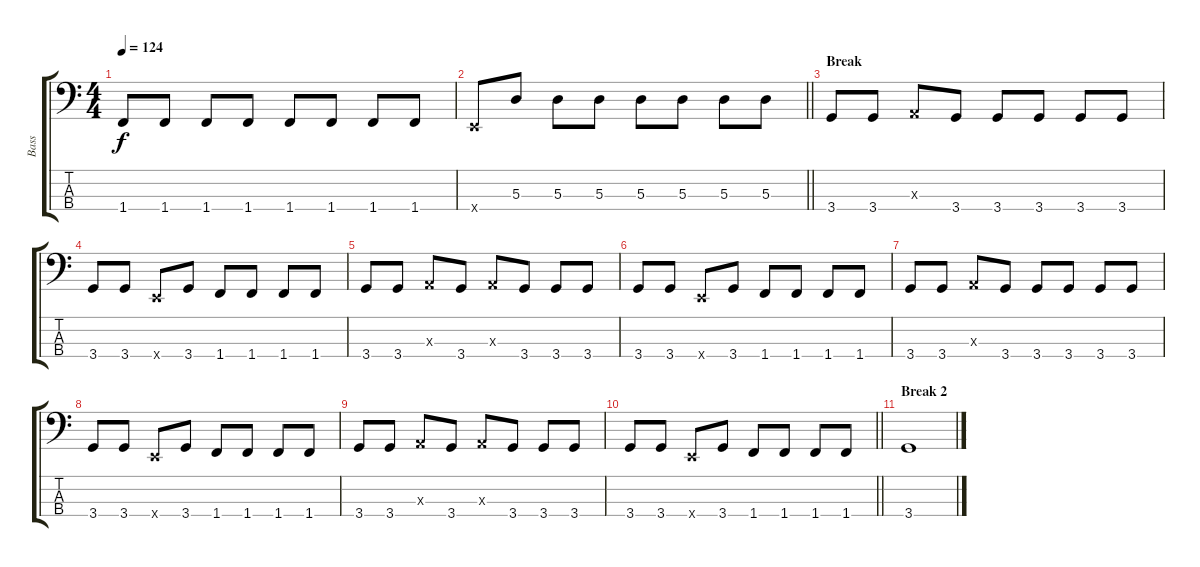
\track ("Bass" "Bass") {instrument electricbasspick}
\staff {score tabs}
\tuning (G2 D2 A1 E1) {hide}
\ts (4 4)
\tempo 124
\clef f4
\ks c
1.4.8{dy f} 1.4.8 1.4.8 1.4.8 1.4.8 1.4.8 1.4.8 1.4.8 |
\barLineRight lightlight
0.4{x}.8 5.3.8 5.3.8 5.3.8 5.3.8 5.3.8 5.3.8 5.3.8 |
\section ("" "Break ")
3.4.8 3.4.8 0.3{x}.8 3.4.8 3.4.8 3.4.8 3.4.8 3.4.8 |
3.4.8 3.4.8 0.4{x}.8 3.4.8 1.4.8 1.4.8 1.4.8 1.4.8 |
3.4.8 3.4.8 0.3{x}.8 3.4.8 0.3{x}.8 3.4.8 3.4.8 3.4.8 |
3.4.8 3.4.8 0.4{x}.8 3.4.8 1.4.8 1.4.8 1.4.8 1.4.8 |
3.4.8 3.4.8 0.3{x}.8 3.4.8 3.4.8 3.4.8 3.4.8 3.4.8 |
3.4.8 3.4.8 0.4{x}.8 3.4.8 1.4.8 1.4.8 1.4.8 1.4.8 |
3.4.8 3.4.8 0.3{x}.8 3.4.8 0.3{x}.8 3.4.8 3.4.8 3.4.8 |
\barLineRight lightlight
3.4.8 3.4.8 0.4{x}.8 3.4.8 1.4.8 1.4.8 1.4.8 1.4.8 |
\section ("" "Break 2")
3.4.1
